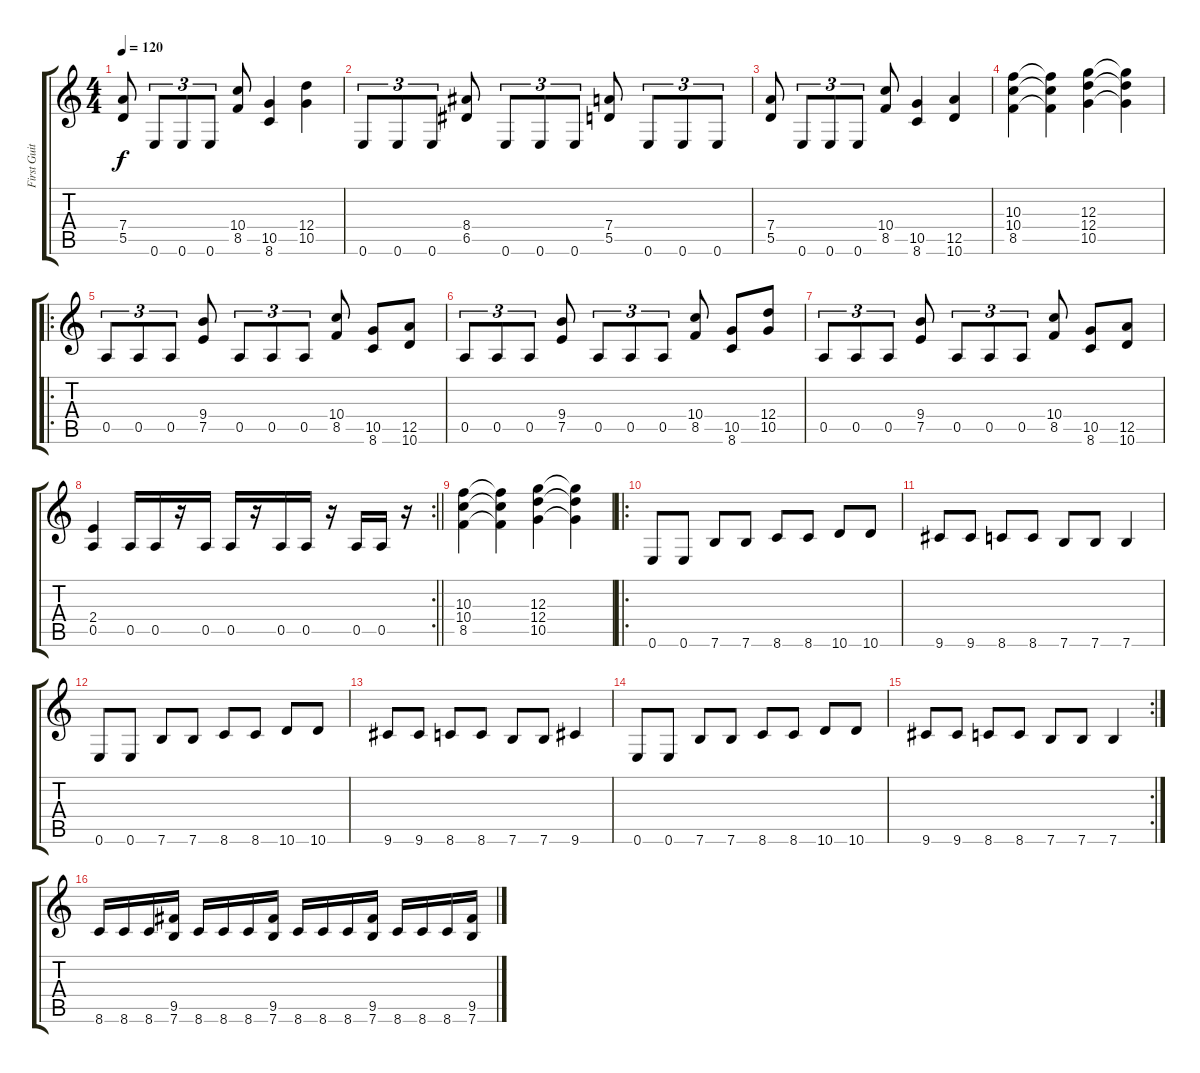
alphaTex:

\track ("First Guitar" "First Guit") {instrument overdrivenguitar}
\staff {score tabs}
\tuning (E4 B3 G3 D3 A2 E2) {hide}
\ts (4 4)
\tempo 120
\clef g2
\ks c
(7.4 5.5).8{dy f} 0.6.8{tu (3 2)} 0.6.8{tu (3 2)} 0.6.8{tu (3 2)} (10.4 8.5).8 (10.5 8.6).4 (12.4 10.5).4 |
0.6.8{tu (3 2)} 0.6.8{tu (3 2)} 0.6.8{tu (3 2)} (8.4 6.5).8 0.6.8{tu (3 2)} 0.6.8{tu (3 2)} 0.6.8{tu (3 2)} (7.4 5.5).8 0.6.8{tu (3 2)} 0.6.8{tu (3 2)} 0.6.8{tu (3 2)} |
(7.4 5.5).8 0.6.8{tu (3 2)} 0.6.8{tu (3 2)} 0.6.8{tu (3 2)} (10.4 8.5).8 (10.5 8.6).4 (12.5 10.6).4 |
(10.3 10.4 8.5).4 (10.3{t} 10.4{t} 8.5{t}).4 (12.3 12.4 10.5).4 (12.3{t} 12.4{t} 10.5{t}).4 |
\ro
0.5.8{tu (3 2)} 0.5.8{tu (3 2)} 0.5.8{tu (3 2)} (9.4 7.5).8 0.5.8{tu (3 2)} 0.5.8{tu (3 2)} 0.5.8{tu (3 2)} (10.4 8.5).8 (10.5 8.6).8 (12.5 10.6).8 |
0.5.8{tu (3 2)} 0.5.8{tu (3 2)} 0.5.8{tu (3 2)} (9.4 7.5).8 0.5.8{tu (3 2)} 0.5.8{tu (3 2)} 0.5.8{tu (3 2)} (10.4 8.5).8 (10.5 8.6).8 (12.4 10.5).8 |
0.5.8{tu (3 2)} 0.5.8{tu (3 2)} 0.5.8{tu (3 2)} (9.4 7.5).8 0.5.8{tu (3 2)} 0.5.8{tu (3 2)} 0.5.8{tu (3 2)} (10.4 8.5).8 (10.5 8.6).8 (12.5 10.6).8 |
\rc 2
\barLineRight lightlight
(2.4 0.5).4 0.5.16 0.5.16 r.16 0.5.16 0.5.16 r.16 0.5.16 0.5.16 r.16 0.5.16 0.5.16 r.16 |
(10.3 10.4 8.5).4 (10.3{t} 10.4{t} 8.5{t}).4 (12.3 12.4 10.5).4 (12.3{t} 12.4{t} 10.5{t}).4 |
\ro
0.6.8 0.6.8 7.6.8 7.6.8 8.6.8 8.6.8 10.6.8 10.6.8 |
9.6.8 9.6.8 8.6.8 8.6.8 7.6.8 7.6.8 7.6.4 |
0.6.8 0.6.8 7.6.8 7.6.8 8.6.8 8.6.8 10.6.8 10.6.8 |
9.6.8 9.6.8 8.6.8 8.6.8 7.6.8 7.6.8 9.6.4 |
0.6.8 0.6.8 7.6.8 7.6.8 8.6.8 8.6.8 10.6.8 10.6.8 |
\rc 2
9.6.8 9.6.8 8.6.8 8.6.8 7.6.8 7.6.8 7.6.4 |
8.6.16 8.6.16 8.6.16 (9.5 7.6).16 8.6.16 8.6.16 8.6.16 (9.5 7.6).16 8.6.16 8.6.16 8.6.16 (9.5 7.6).16 8.6.16 8.6.16 8.6.16 (9.5 7.6).16
